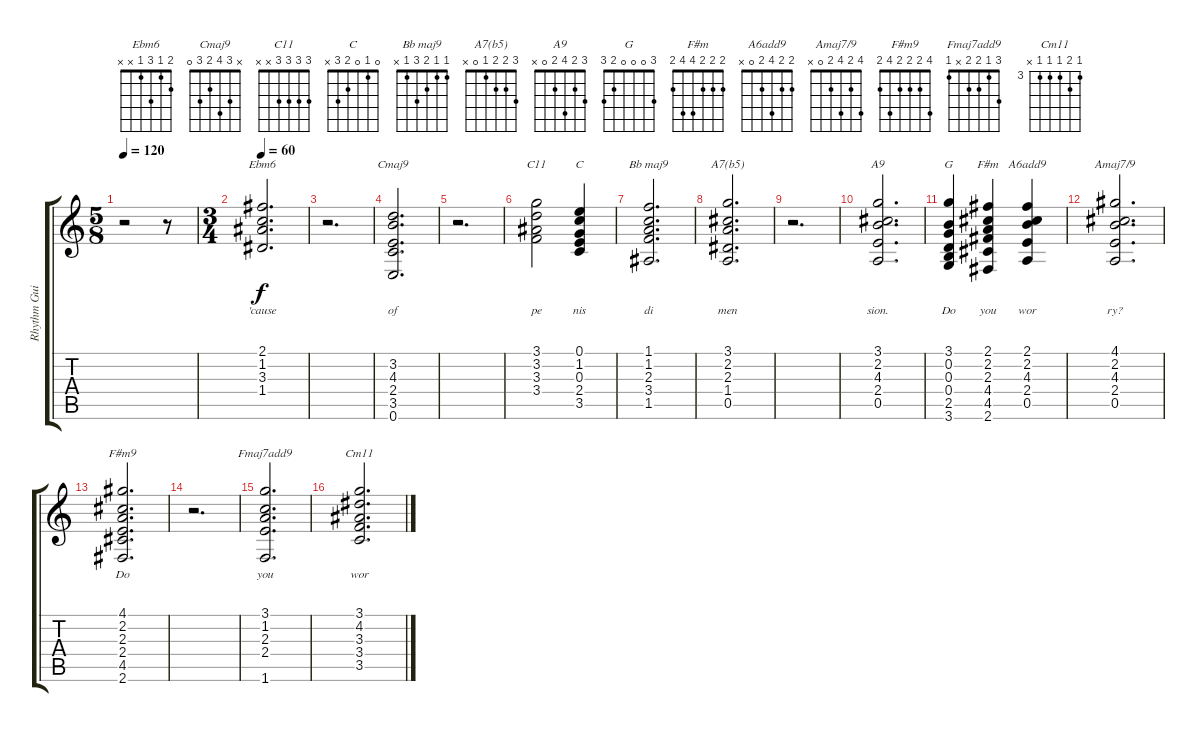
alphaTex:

\track ("Rhythm Guitar" "Rhythm Gui") {instrument electricguitarclean}
\staff {score tabs}
\tuning (E4 B3 G3 D3 A2 E2) {hide}
\chord ("Ebm6" 2 1 3 1 x x)
\chord ("Cmaj9" x 3 4 2 3 0)
\chord ("C11" 3 3 3 3 x x)
\chord ("C" 0 1 0 2 3 x)
\chord ("Bb maj9" 1 1 2 3 1 x)
\chord ("A7(b5)" 3 2 2 1 0 x)
\chord ("A9" 3 2 4 2 0 x)
\chord ("G" 3 0 0 0 2 3)
\chord ("F#m" 2 2 2 4 4 2)
\chord ("A6add9" 2 2 4 2 0 x)
\chord ("Amaj7/9" 4 2 4 2 0 x)
\chord ("F#m9" 4 2 2 2 4 2)
\chord ("Fmaj7add9" 3 1 2 2 x 1)
\chord ("Cm11" 3 4 3 3 3 x) {firstfret 3}
\ts (5 8)
\tempo 120
\clef g2
\ks c
r.2{dy f} r.8 |
\ts (3 4)
\tempo 60
(2.1 1.2 3.3 1.4).2{d ch "Ebm6" lyrics (0 "'cause") lyrics (1 "") lyrics (2 "") lyrics (3 "") lyrics (4 "")} |
r.2{d} |
(3.2 4.3 2.4 3.5 0.6).2{d ch "Cmaj9" lyrics (0 "of") lyrics (1 "") lyrics (2 "") lyrics (3 "") lyrics (4 "")} |
r.2{d} |
(3.1 3.2 3.3 3.4).2{ch "C11" lyrics (0 "pe") lyrics (1 "") lyrics (2 "") lyrics (3 "") lyrics (4 "")} (0.1 1.2 0.3 2.4 3.5).4{ch "C" lyrics (0 "nis") lyrics (1 "") lyrics (2 "") lyrics (3 "") lyrics (4 "")} |
(1.1 1.2 2.3 3.4 1.5).2{d ch "Bb maj9" lyrics (0 "di") lyrics (1 "") lyrics (2 "") lyrics (3 "") lyrics (4 "")} |
(3.1 2.2 2.3 1.4 0.5).2{d ch "A7(b5)" lyrics (0 "men") lyrics (1 "") lyrics (2 "") lyrics (3 "") lyrics (4 "")} |
r.2{d} |
(3.1 2.2 4.3 2.4 0.5).2{d ch "A9" lyrics (0 "sion.") lyrics (1 "") lyrics (2 "") lyrics (3 "") lyrics (4 "")} |
(3.1 0.2 0.3 0.4 2.5 3.6).4{ch "G" lyrics (0 "Do") lyrics (1 "") lyrics (2 "") lyrics (3 "") lyrics (4 "")} (2.1 2.2 2.3 4.4 4.5 2.6).4{ch "F#m" lyrics (0 "you") lyrics (1 "") lyrics (2 "") lyrics (3 "") lyrics (4 "")} (2.1 2.2 4.3 2.4 0.5).4{ch "A6add9" lyrics (0 "wor") lyrics (1 "") lyrics (2 "") lyrics (3 "") lyrics (4 "")} |
(4.1 2.2 4.3 2.4 0.5).2{d ch "Amaj7/9" lyrics (0 "ry?") lyrics (1 "") lyrics (2 "") lyrics (3 "") lyrics (4 "")} |
(4.1 2.2 2.3 2.4 4.5 2.6).2{d ch "F#m9" lyrics (0 "Do") lyrics (1 "") lyrics (2 "") lyrics (3 "") lyrics (4 "")} |
r.2{d} |
(3.1 1.2 2.3 2.4 1.6).2{d ch "Fmaj7add9" lyrics (0 "you") lyrics (1 "") lyrics (2 "") lyrics (3 "") lyrics (4 "")} |
(3.1 4.2 3.3 3.4 3.5).2{d ch "Cm11" lyrics (0 "wor") lyrics (1 "") lyrics (2 "") lyrics (3 "") lyrics (4 "")}
